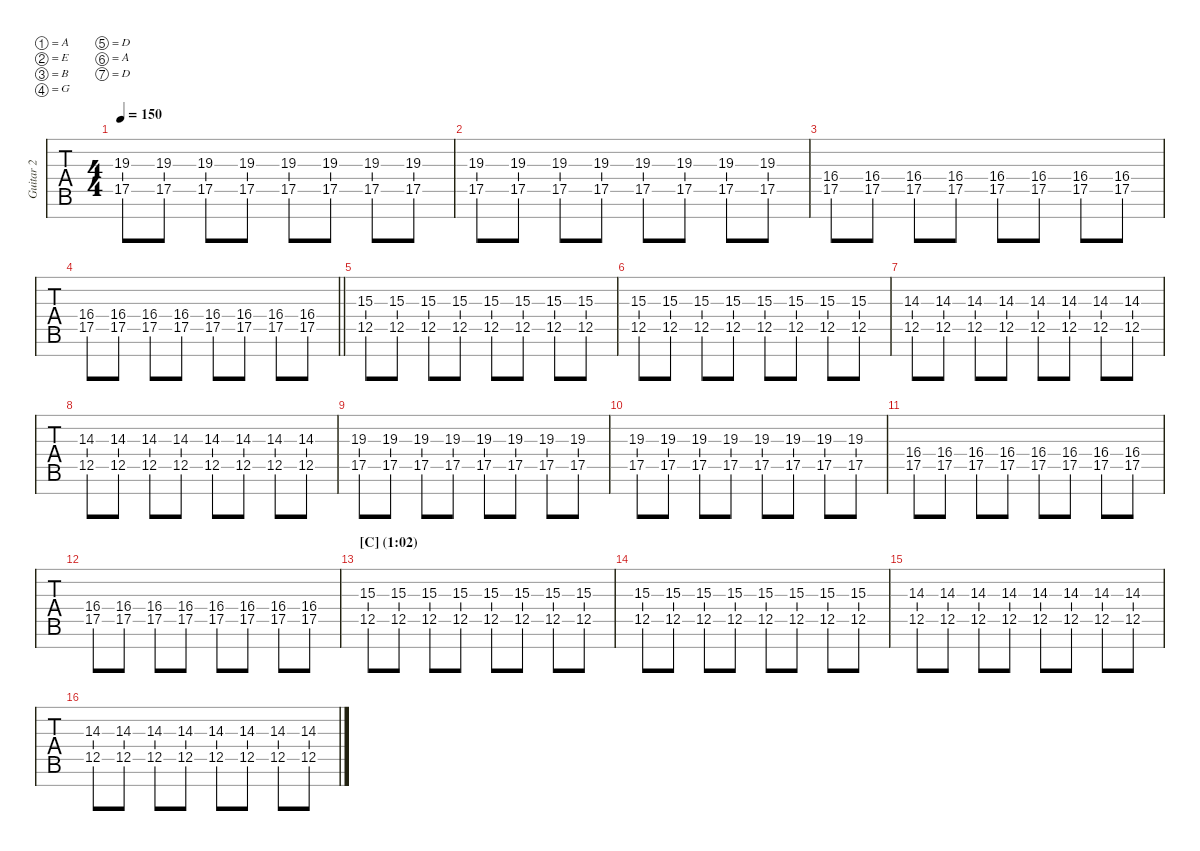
\defaultSystemsLayout 2
\hideDynamics
\bracketExtendMode nobrackets
\multiTrackTrackNamePolicy allsystems
\firstSystemTrackNameMode fullname
\otherSystemsTrackNameMode fullname
\otherSystemsTrackNameOrientation horizontal
\track ("Guitar 2" "Gtr. 2") {instrument overdrivenguitar}
\staff {tabs}
\tuning (A3 E3 B2 G2 D2 A1 D1)
\ts (4 4)
\tempo 150
\clef g2
\ks c
(17.5 19.3{acc #}).8{dy mf} (17.5 19.3{acc #}).8 (17.5 19.3{acc #}).8 (17.5 19.3{acc #}).8 (17.5 19.3{acc #}).8 (17.5 19.3{acc #}).8 (17.5 19.3{acc #}).8 (17.5 19.3{acc #}).8 |
\scale
1.00269 (17.5 19.3{acc #}).8 (17.5 19.3{acc #}).8 (17.5 19.3{acc #}).8 (17.5 19.3{acc #}).8 (17.5 19.3{acc #}).8 (17.5 19.3{acc #}).8 (17.5 19.3{acc #}).8 (17.5 19.3{acc #}).8 |
\scale
1.00155 (17.5 16.4).8 (17.5 16.4).8 (17.5 16.4).8 (17.5 16.4).8 (17.5 16.4).8 (17.5 16.4).8 (17.5 16.4).8 (17.5 16.4).8 |
\scale
0.995761
\barLineRight lightlight
(17.5 16.4).8 (17.5 16.4).8 (17.5 16.4).8 (17.5 16.4).8 (17.5 16.4).8 (17.5 16.4).8 (17.5 16.4).8 (17.5 16.4).8 |
\scale
1.00135 (15.3 12.5).8 (15.3 12.5).8 (15.3 12.5).8 (15.3 12.5).8 (15.3 12.5).8 (15.3 12.5).8 (15.3 12.5).8 (15.3 12.5).8 |
\scale
0.998654 (15.3 12.5).8 (15.3 12.5).8 (15.3 12.5).8 (15.3 12.5).8 (15.3 12.5).8 (15.3 12.5).8 (15.3 12.5).8 (15.3 12.5).8 |
\scale
1.00135 (14.3{acc #} 12.5).8 (14.3{acc #} 12.5).8 (14.3{acc #} 12.5).8 (14.3{acc #} 12.5).8 (14.3{acc #} 12.5).8 (14.3{acc #} 12.5).8 (14.3{acc #} 12.5).8 (14.3{acc #} 12.5).8 |
\scale
0.998654 (14.3{acc #} 12.5).8 (14.3{acc #} 12.5).8 (14.3{acc #} 12.5).8 (14.3{acc #} 12.5).8 (14.3{acc #} 12.5).8 (14.3{acc #} 12.5).8 (14.3{acc #} 12.5).8 (14.3{acc #} 12.5).8 |
(17.5 19.3{acc #}).8 (17.5 19.3{acc #}).8 (17.5 19.3{acc #}).8 (17.5 19.3{acc #}).8 (17.5 19.3{acc #}).8 (17.5 19.3{acc #}).8 (17.5 19.3{acc #}).8 (17.5 19.3{acc #}).8 |
\scale
1.00269 (17.5 19.3{acc #}).8 (17.5 19.3{acc #}).8 (17.5 19.3{acc #}).8 (17.5 19.3{acc #}).8 (17.5 19.3{acc #}).8 (17.5 19.3{acc #}).8 (17.5 19.3{acc #}).8 (17.5 19.3{acc #}).8 |
\scale
1.00155 (17.5 16.4).8 (17.5 16.4).8 (17.5 16.4).8 (17.5 16.4).8 (17.5 16.4).8 (17.5 16.4).8 (17.5 16.4).8 (17.5 16.4).8 |
\scale
0.99576 (17.5 16.4).8 (17.5 16.4).8 (17.5 16.4).8 (17.5 16.4).8 (17.5 16.4).8 (17.5 16.4).8 (17.5 16.4).8 (17.5 16.4).8 |
\section ("" "[C] (1:02)")
(15.3 12.5).8 (15.3 12.5).8 (15.3 12.5).8 (15.3 12.5).8 (15.3 12.5).8 (15.3 12.5).8 (15.3 12.5).8 (15.3 12.5).8 |
\scale
1.00269 (15.3 12.5).8 (15.3 12.5).8 (15.3 12.5).8 (15.3 12.5).8 (15.3 12.5).8 (15.3 12.5).8 (15.3 12.5).8 (15.3 12.5).8 |
(14.3{acc #} 12.5).8 (14.3{acc #} 12.5).8 (14.3{acc #} 12.5).8 (14.3{acc #} 12.5).8 (14.3{acc #} 12.5).8 (14.3{acc #} 12.5).8 (14.3{acc #} 12.5).8 (14.3{acc #} 12.5).8 |
\scale
0.997308 (14.3{acc #} 12.5).8 (14.3{acc #} 12.5).8 (14.3{acc #} 12.5).8 (14.3{acc #} 12.5).8 (14.3{acc #} 12.5).8 (14.3{acc #} 12.5).8 (14.3{acc #} 12.5).8 (14.3{acc #} 12.5).8
